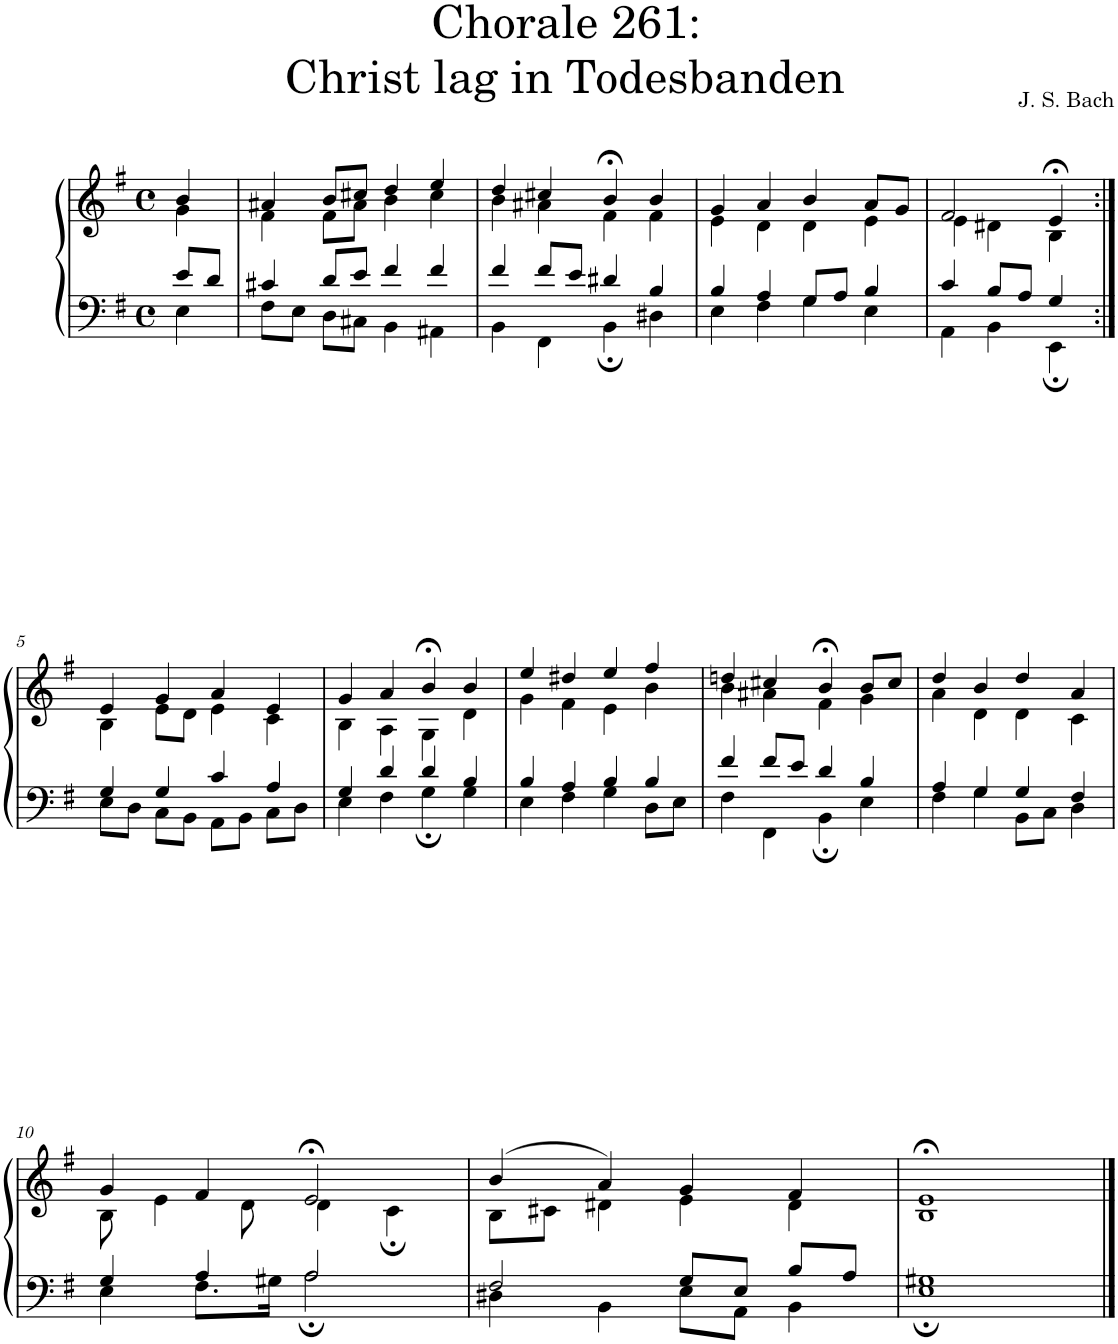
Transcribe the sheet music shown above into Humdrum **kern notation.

**kern	**kern
*part1	*part1
*staff2	*staff1
*I"S,A	*
*clefF4	*clefG2
*k[f#]	*k[f#]
*M4/4	*M4/4
*met(c)	*met(c)
=	=
*^	*^
8e/L	4E\	4b/	4g\
8d/J	.	.	.
=1	=1	=1	=1
4c#X/	8F#\L	4a#X/	4f#\
.	8E\J	.	.
8d/L	8D\L	8b/L	8f#\L
8e/J	8C#X\J	8cc#X/J	8a#\J
4f#/	4BB\	4dd/	4b\
4f#/	4AA#X\	4ee/	4cc#\
=2	=2	=2	=2
4f#/	4BB\	4dd/	4b\
8f#/L	4FF#\	4cc#X/	4a#X\
8e/J	.	.	.
4d#X/	4BB;\	4b;</	4f#\
4B/	4D#X\	4b/	4f#\
=3	=3	=3	=3
4B/	4E\	4g/	4e\
4A/	4F#\	4a/	4d\
8G/L	4G\	4b/	4d\
8A/J	.	.	.
4B/	4E\	8a/L	4e\
.	.	8g/J	.
=326	=326	=326	=326
4c/	4AA\	2f#/	4e\
8B/L	4BB\	.	4d#X\
8A/J	.	.	.
4G/	4EE;\	4e;</	4B\
!!LO:LB:g=z	!!
=5:|!	=5:|!	=5:|!	=5:|!
4G/	8E\L	4e/	4B\
.	8D\J	.	.
4G/	8C\L	4g/	8e\L
.	8BB\J	.	8d\J
4c/	8AA\L	4a/	4e\
.	8BB\J	.	.
4A/	8C\L	4e/	4c\
.	8D\J	.	.
=6	=6	=6	=6
4G/	4E\	4g/	4B\
4d/	4F#\	4a/	4A\
4d/	4G;\	4b;</	4G\
4B/	4G\	4b/	4d\
=7	=7	=7	=7
4B/	4E\	4ee/	4g\
4A/	4F#\	4dd#X/	4f#\
4B/	4G\	4ee/	4e\
4B/	8D\L	4ff#/	4b\
.	8E\J	.	.
=8	=8	=8	=8
4f#/	4F#\	4ddn/	4b\
8f#/L	4FF#\	4cc#X/	4a#X\
8e/J	.	.	.
4d/	4BB;\	4b;</	4f#\
4B/	4E\	8b/L	4g\
.	.	8cc#/J	.
=9	=9	=9	=9
4A/	4F#\	4dd/	4a\
4G/	4G\	4b/	4d\
4G/	8BB\L	4dd/	4d\
.	8C\J	.	.
4F#/	4D\	4a/	4c\
!!LO:LB:g=z	!!
=10	=10	=10	=10
4G/	4E\	4g/	8B\
.	.	.	4e\
4A/	8.F#\L	4f#/	.
.	.	.	8d\
.	16G#X\Jk	.	.
2A/	2A;\	2e;</	4d\
.	.	.	4c;\
=11	=11	=11	=11
2F#/	4D#X\	(>4b/	8B\L
.	.	.	8c#X\J
.	4BB\	4a/)	4d#X\
8G/L	8E\L	4g/	4e\
8E/J	8AA\J	.	.
8B/L	4BB\	4f#/	4d#\
8A/J	.	.	.
=12	=12	=12	=12
1G#X	1E;	1e;<	1B
*v	*v	*	*
*	*v	*v
==	==
*-	*-
